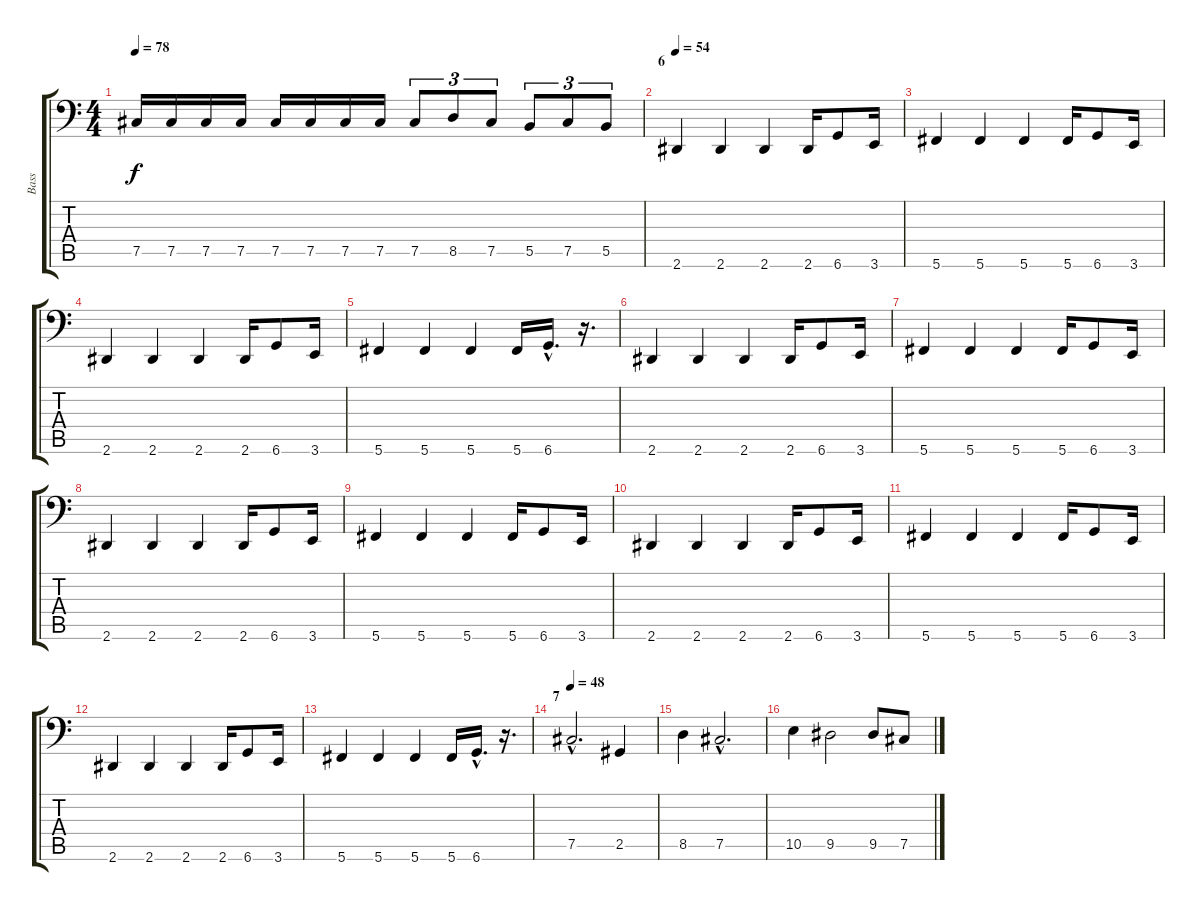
\track ("Bass" "Bass") {instrument electricbassfinger}
\staff {score tabs}
\tuning (Db3 Ab2 E2 B1 Gb1 Db1) {hide}
\ts (4 4)
\tempo 78
\clef f4
\ks c
7.5.16{dy f} 7.5.16 7.5.16 7.5.16 7.5.16 7.5.16 7.5.16 7.5.16 7.5.8{tu (3 2)} 8.5.8{tu (3 2)} 7.5.8{tu (3 2)} 5.5.8{tu (3 2)} 7.5.8{tu (3 2)} 5.5.8{tu (3 2)} |
\section ("" "6")
\tempo 54
2.6.4 2.6.4 2.6.4 2.6.16 6.6.8 3.6.16 |
5.6.4 5.6.4 5.6.4 5.6.16 6.6.8 3.6.16 |
2.6.4 2.6.4 2.6.4 2.6.16 6.6.8 3.6.16 |
5.6.4 5.6.4 5.6.4 5.6.16 6.6{hac}.16{d} r.16{d} |
2.6.4 2.6.4 2.6.4 2.6.16 6.6.8 3.6.16 |
5.6.4 5.6.4 5.6.4 5.6.16 6.6.8 3.6.16 |
2.6.4 2.6.4 2.6.4 2.6.16 6.6.8 3.6.16 |
5.6.4 5.6.4 5.6.4 5.6.16 6.6.8 3.6.16 |
2.6.4 2.6.4 2.6.4 2.6.16 6.6.8 3.6.16 |
5.6.4 5.6.4 5.6.4 5.6.16 6.6.8 3.6.16 |
2.6.4 2.6.4 2.6.4 2.6.16 6.6.8 3.6.16 |
5.6.4 5.6.4 5.6.4 5.6.16 6.6{hac}.16{d} r.16{d} |
\section ("" "7")
\tempo 48
7.5{hac}.2{d} 2.5.4 |
8.5.4 7.5{hac}.2{d} |
10.5.4 9.5.2 9.5.8 7.5.8
